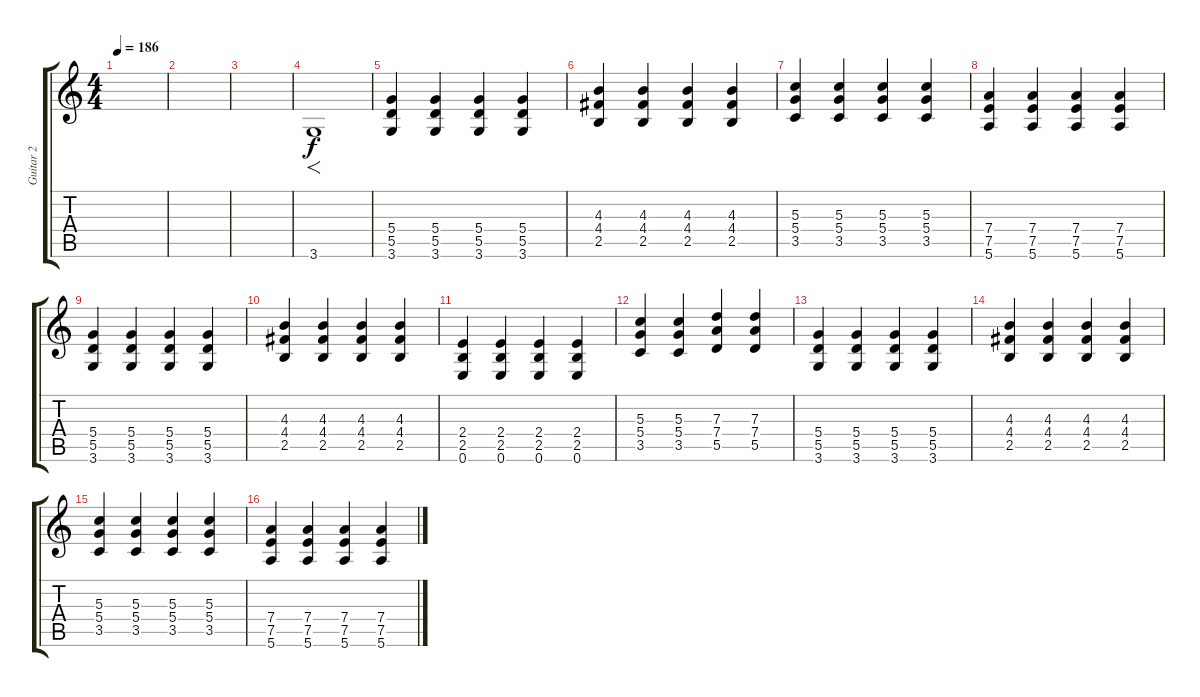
\track ("Guitar 2" "Guitar 2") {instrument distortionguitar}
\staff {score tabs}
\tuning (E4 B3 G3 D3 A2 E2) {hide}
\ts (4 4)
\tempo 186
\clef g2
\ks c
|
|
|
3.6.1{f} |
(5.4 5.5 3.6).4 (5.4 5.5 3.6).4 (5.4 5.5 3.6).4 (5.4 5.5 3.6).4 |
(4.3 4.4 2.5).4 (4.3 4.4 2.5).4 (4.3 4.4 2.5).4 (4.3 4.4 2.5).4 |
(5.3 5.4 3.5).4 (5.3 5.4 3.5).4 (5.3 5.4 3.5).4 (5.3 5.4 3.5).4 |
(7.4 7.5 5.6).4 (7.4 7.5 5.6).4 (7.4 7.5 5.6).4 (7.4 7.5 5.6).4 |
(5.4 5.5 3.6).4 (5.4 5.5 3.6).4 (5.4 5.5 3.6).4 (5.4 5.5 3.6).4 |
(4.3 4.4 2.5).4 (4.3 4.4 2.5).4 (4.3 4.4 2.5).4 (4.3 4.4 2.5).4 |
(2.4 2.5 0.6).4 (2.4 2.5 0.6).4 (2.4 2.5 0.6).4 (2.4 2.5 0.6).4 |
(5.3 5.4 3.5).4 (5.3 5.4 3.5).4 (7.3 7.4 5.5).4 (7.3 7.4 5.5).4 |
(5.4 5.5 3.6).4 (5.4 5.5 3.6).4 (5.4 5.5 3.6).4 (5.4 5.5 3.6).4 |
(4.3 4.4 2.5).4 (4.3 4.4 2.5).4 (4.3 4.4 2.5).4 (4.3 4.4 2.5).4 |
(5.3 5.4 3.5).4 (5.3 5.4 3.5).4 (5.3 5.4 3.5).4 (5.3 5.4 3.5).4 |
(7.4 7.5 5.6).4 (7.4 7.5 5.6).4 (7.4 7.5 5.6).4 (7.4 7.5 5.6).4
